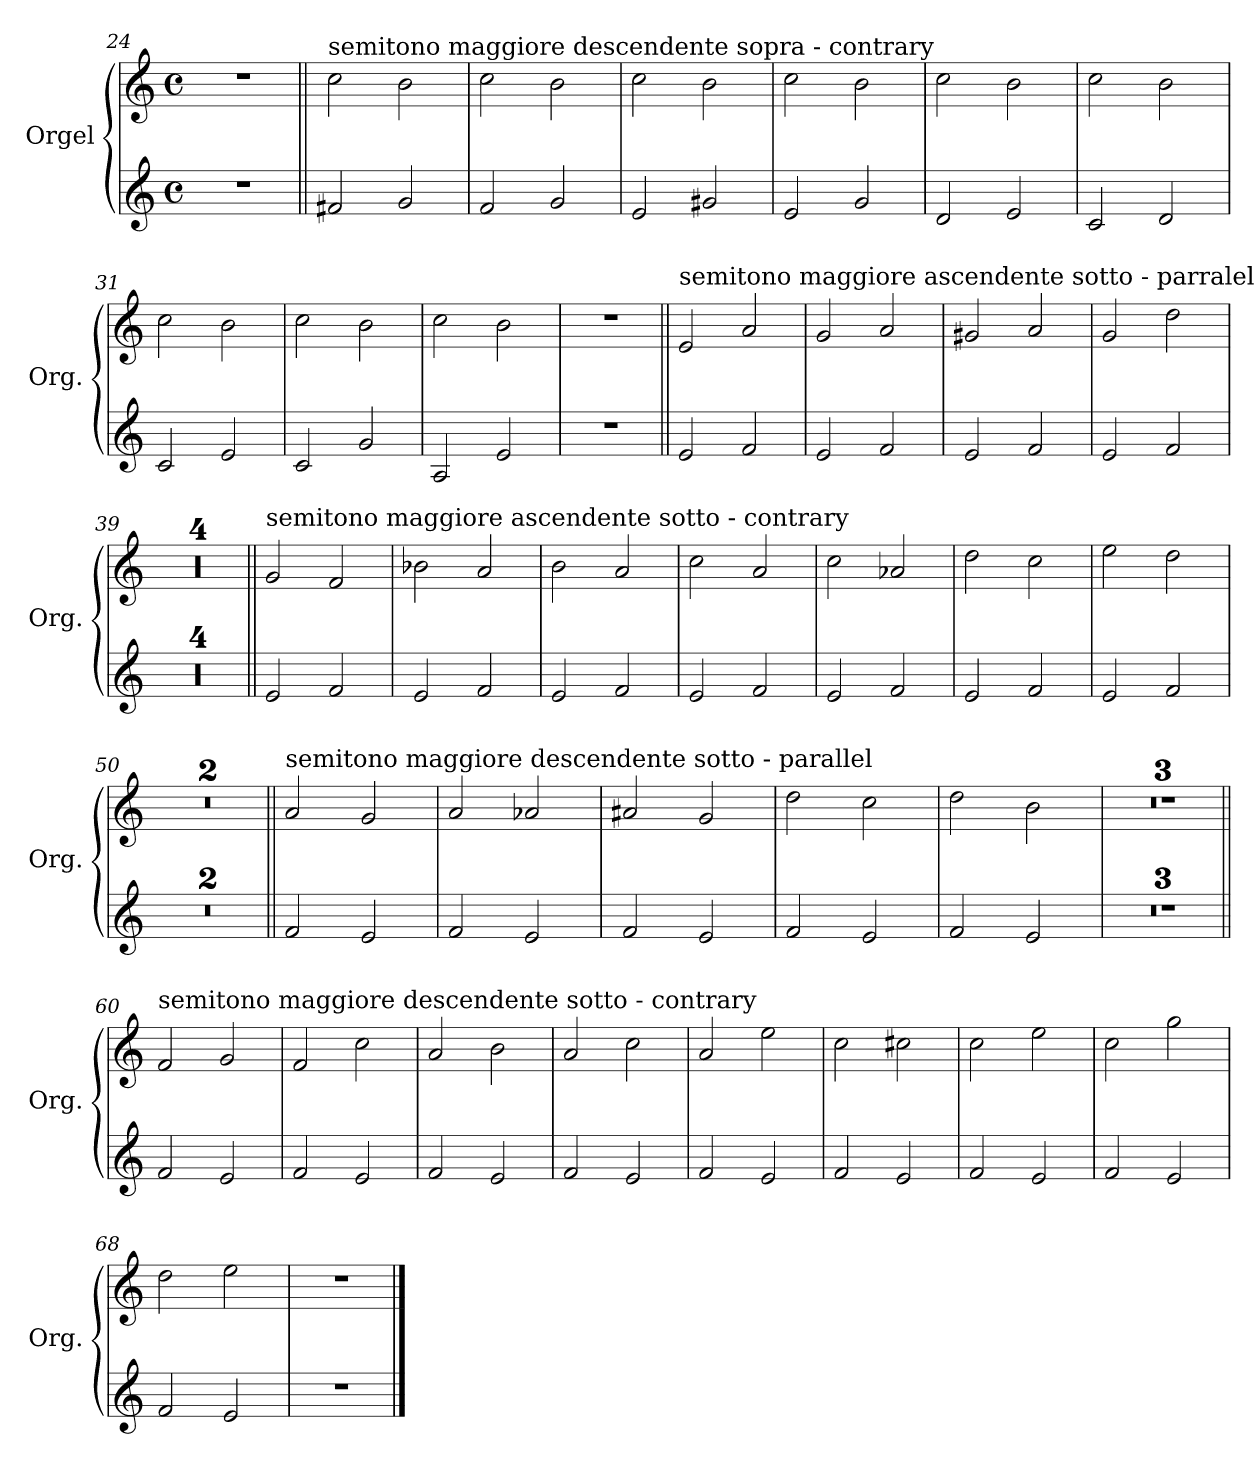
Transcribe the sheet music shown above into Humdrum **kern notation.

**kern	**kern
*part1	*part1
*staff2	*staff1
*I"Orgel	*
*I'Org.	*
*clefG2	*clefG2
*k[]	*k[]
*M4/4	*M4/4
*met(c)	*met(c)
=24	=24
1r	1r
!!LO:LB:g=z
=25||	=25||
!	!LO:TX:a:t=semitono maggiore descendente sopra - contrary
2f#X/	2cc\
2g/	2b\
=26	=26
2f/	2cc\
2g/	2b\
=27	=27
2e/	2cc\
2g#X/	2b\
=28	=28
2e/	2cc\
2g/	2b\
=29	=29
2d/	2cc\
2e/	2b\
=30	=30
2c/	2cc\
2d/	2b\
=31	=31
2c/	2cc\
2e/	2b\
=32	=32
2c/	2cc\
2g/	2b\
=33	=33
2A/	2cc\
2e/	2b\
=34	=34
1r	1r
!!LO:PB:g=z
=35||	=35||
!	!LO:TX:a:t=semitono maggiore ascendente sotto - parralel
2e/	2e/
2f/	2a/
=36	=36
2e/	2g/
2f/	2a/
=37	=37
2e/	2g#X/
2f/	2a/
=38	=38
2e/	2g/
2f/	2dd\
=39	=39
1r	1r
=40	=40
1r	1r
=41	=41
1r	1r
=42	=42
1r	1r
!!LO:LB:g=z
=43||	=43||
!	!LO:TX:a:t=semitono maggiore ascendente sotto - contrary
2e/	2g/
2f/	2f/
=44	=44
2e/	2b-X\
2f/	2a/
=45	=45
2e/	2b\
2f/	2a/
=46	=46
2e/	2cc\
2f/	2a/
=47	=47
2e/	2cc\
2f/	2a-X/
=48	=48
2e/	2dd\
2f/	2cc\
=49	=49
2e/	2ee\
2f/	2dd\
=50	=50
1r	1r
=51	=51
1r	1r
!!LO:LB:g=z
=52||	=52||
!	!LO:TX:a:t=semitono maggiore descendente sotto - parallel
2f/	2a/
2e/	2g/
=53	=53
2f/	2a/
2e/	2a-X/
=54	=54
2f/	2a#X/
2e/	2g/
=55	=55
2f/	2dd\
2e/	2cc\
=56	=56
2f/	2dd\
2e/	2b\
=57	=57
1r	1r
=58	=58
1r	1r
=59	=59
1r	1r
!!LO:LB:g=z
=60||	=60||
!	!LO:TX:a:t=semitono maggiore descendente sotto - contrary
2f/	2f/
2e/	2g/
=61	=61
2f/	2f/
2e/	2cc\
=62	=62
2f/	2a/
2e/	2b\
=63	=63
2f/	2a/
2e/	2cc\
=64	=64
2f/	2a/
2e/	2ee\
=65	=65
2f/	2cc\
2e/	2cc#X\
=66	=66
2f/	2cc\
2e/	2ee\
=67	=67
2f/	2cc\
2e/	2gg\
=68	=68
2f/	2dd\
2e/	2ee\
=69	=69
1r	1r
==	==
*-	*-
